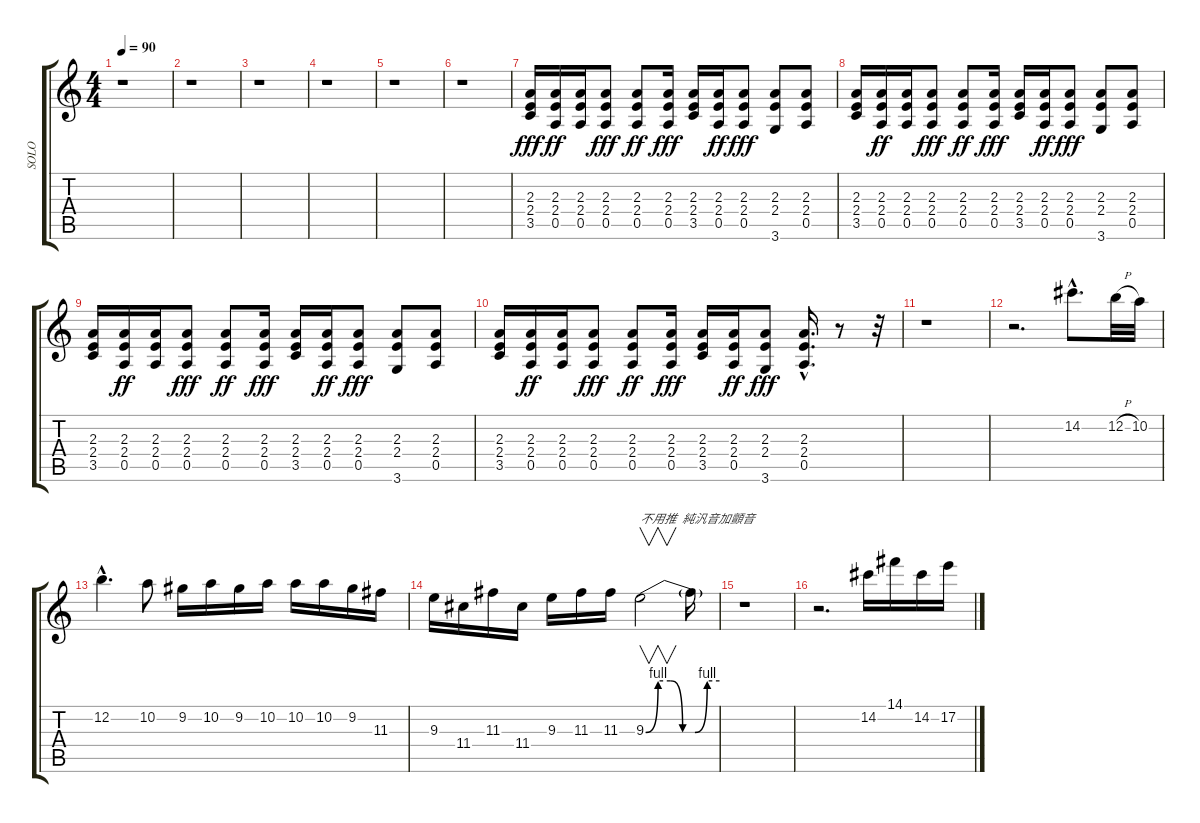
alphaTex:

\track ("SOLO" "SOLO") {instrument distortionguitar}
\staff {score tabs}
\tuning (E4 B3 G3 D3 A2 E2) {hide}
\ts (4 4)
\tempo 90
\clef g2
\ks c
r.1{dy fff instrument distortionguitar} |
r.1 |
r.1 |
r.1 |
r.1 |
r.1 |
(2.3 2.4 3.5).16{volume 16 instrument acousticguitarnylon} (2.3 2.4 0.5).16{dy ff} (2.3 2.4 0.5).16 (2.3 2.4 0.5).8{dy fff} (2.3 2.4 0.5).8{dy ff} (2.3 2.4 0.5).16{dy fff} (2.3 2.4 3.5).16 (2.3 2.4 0.5).16{dy ff} (2.3 2.4 0.5).8{dy fff} (2.3 2.4 3.6).8 (2.3 2.4 0.5).8 |
(2.3 2.4 3.5).16 (2.3 2.4 0.5).16{dy ff} (2.3 2.4 0.5).16 (2.3 2.4 0.5).8{dy fff} (2.3 2.4 0.5).8{dy ff} (2.3 2.4 0.5).16{dy fff} (2.3 2.4 3.5).16 (2.3 2.4 0.5).16{dy ff} (2.3 2.4 0.5).8{dy fff} (2.3 2.4 3.6).8 (2.3 2.4 0.5).8 |
(2.3 2.4 3.5).16 (2.3 2.4 0.5).16{dy ff} (2.3 2.4 0.5).16 (2.3 2.4 0.5).8{dy fff} (2.3 2.4 0.5).8{dy ff} (2.3 2.4 0.5).16{dy fff} (2.3 2.4 3.5).16 (2.3 2.4 0.5).16{dy ff} (2.3 2.4 0.5).8{dy fff} (2.3 2.4 3.6).8 (2.3 2.4 0.5).8 |
(2.3 2.4 3.5).16 (2.3 2.4 0.5).16{dy ff} (2.3 2.4 0.5).16 (2.3 2.4 0.5).8{dy fff} (2.3 2.4 0.5).8{dy ff} (2.3 2.4 0.5).16{dy fff} (2.3 2.4 3.5).16 (2.3 2.4 0.5).16{dy ff} (2.3 2.4 3.6).8{dy fff} (2.3 2.4 0.5{hac}).16{d} r.8 r.32 |
r.1{volume 15 instrument overdrivenguitar} |
r.2{d} 14.2{hac}.8{d} 12.2{h}.32 10.2.32 |
12.2{hac}.4{d} 10.2.8 9.2.16 10.2.16 9.2.16 10.2.16 10.2.16 10.2.16 9.2.16 11.3.16 |
9.3.16 11.4.16 11.3.16 11.4.16 9.3.16 11.3.16 11.3.16 9.3{be (custom 0 0 10 4 20 4 30 0 40 0 50 4 60 4)}.2{v txt "不用推  純汎音加顫音" instrument overdrivenguitar} 9.3{t}.16 |
r.1 |
r.2{d} 14.2.16{instrument overdrivenguitar} 14.1.16 14.2.16 17.2.16
